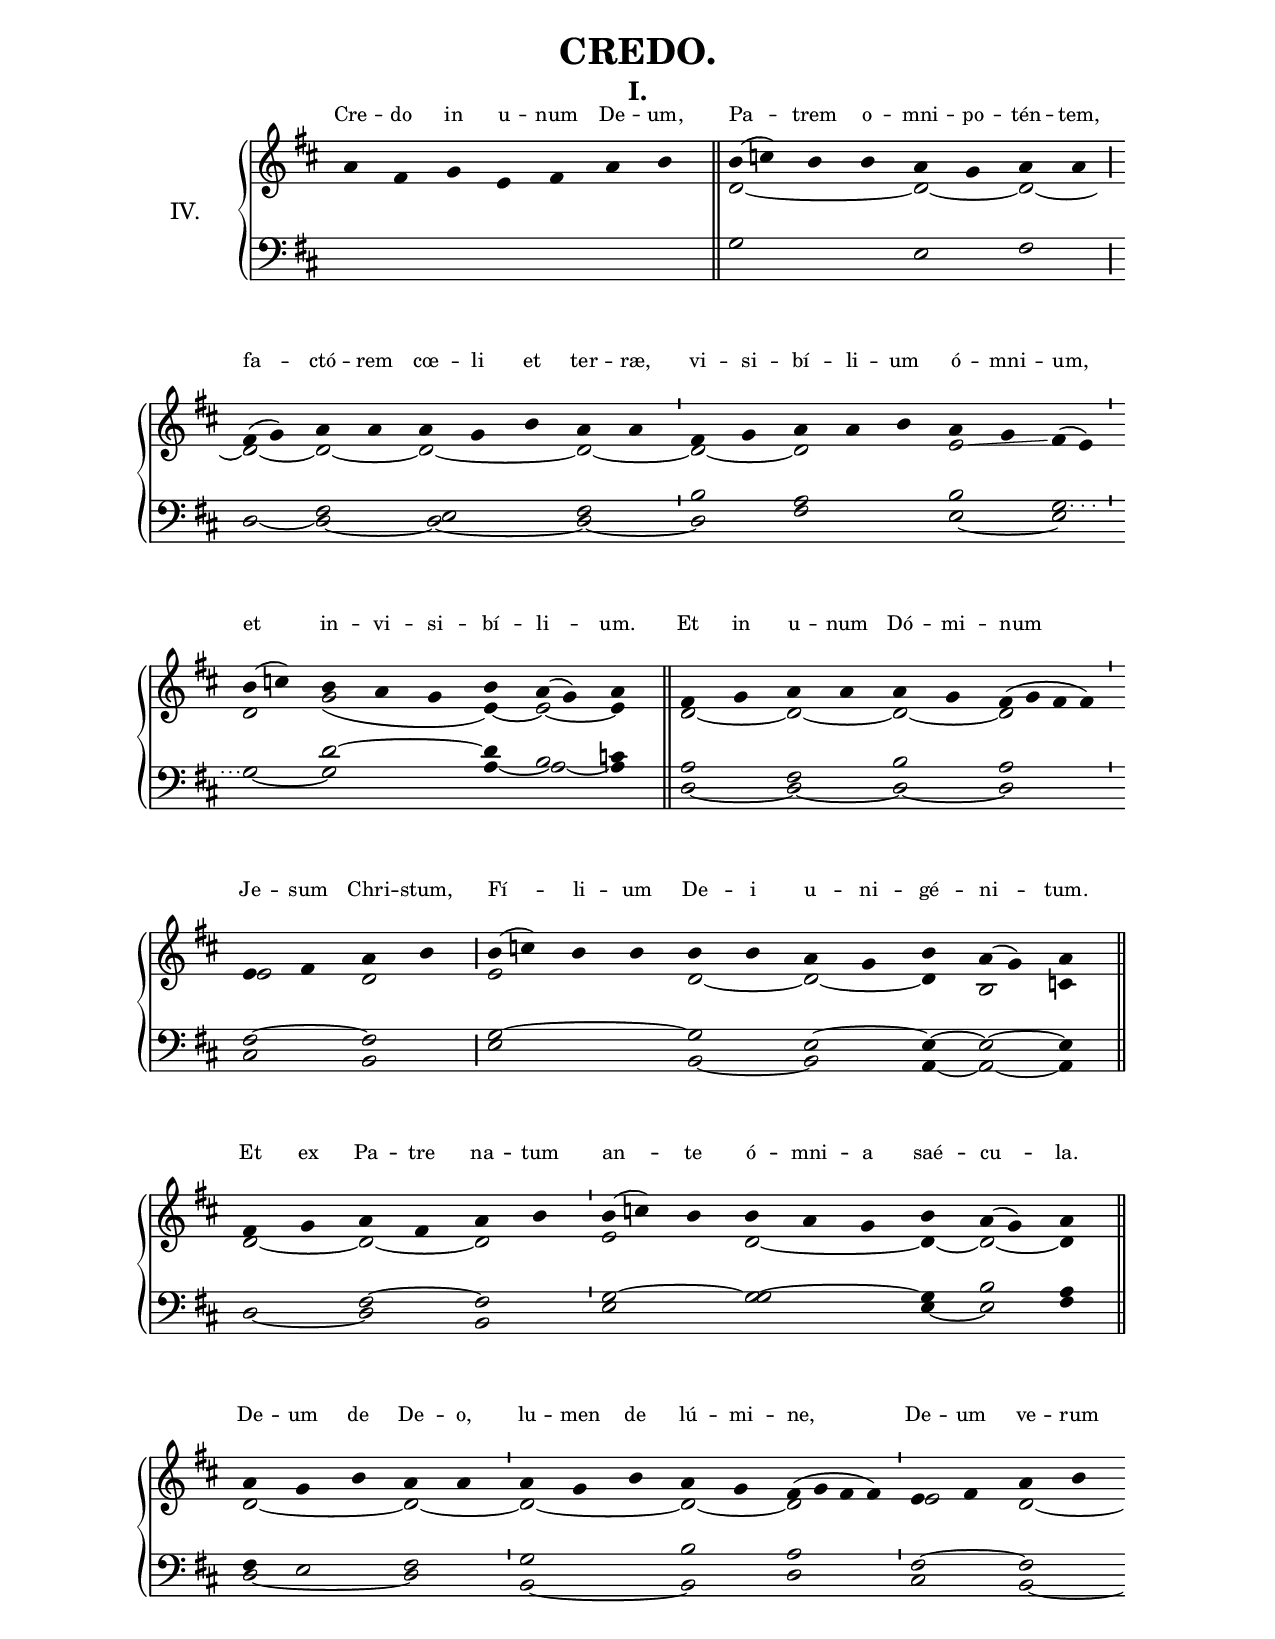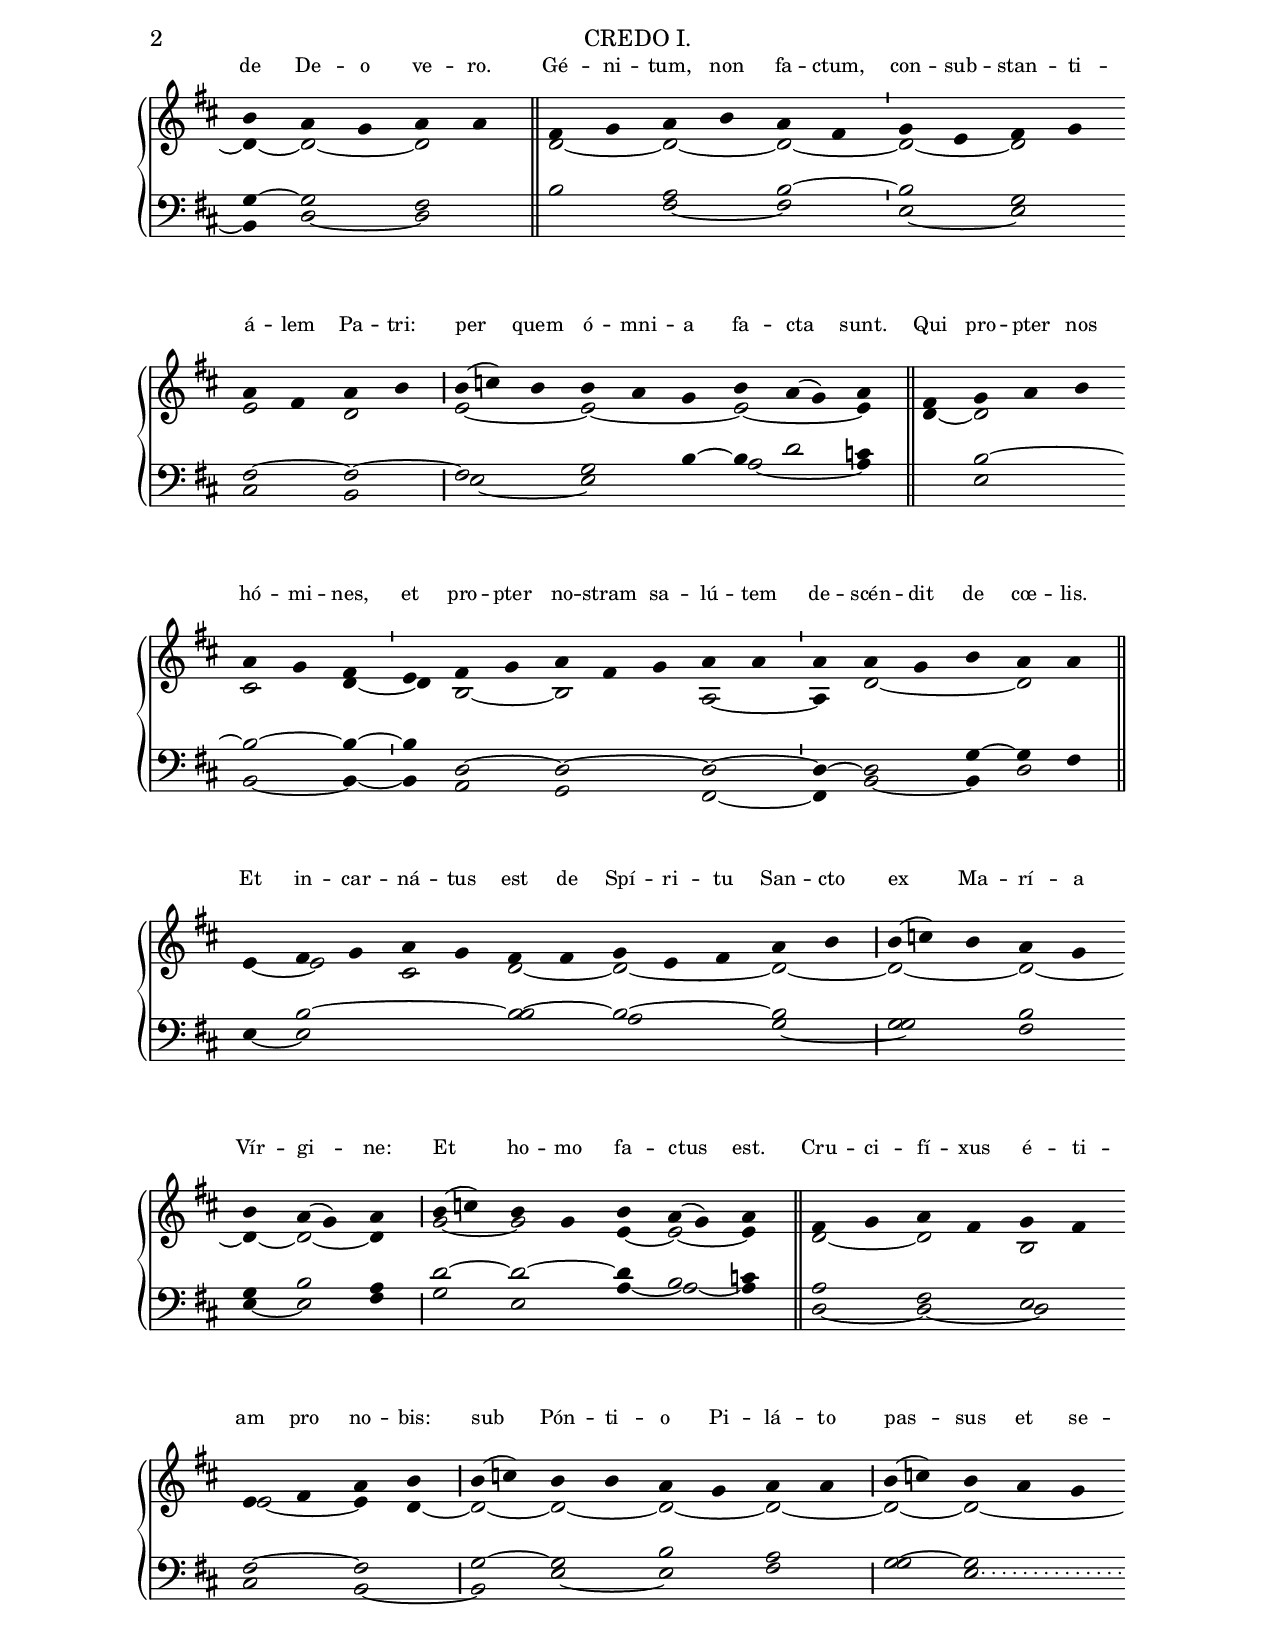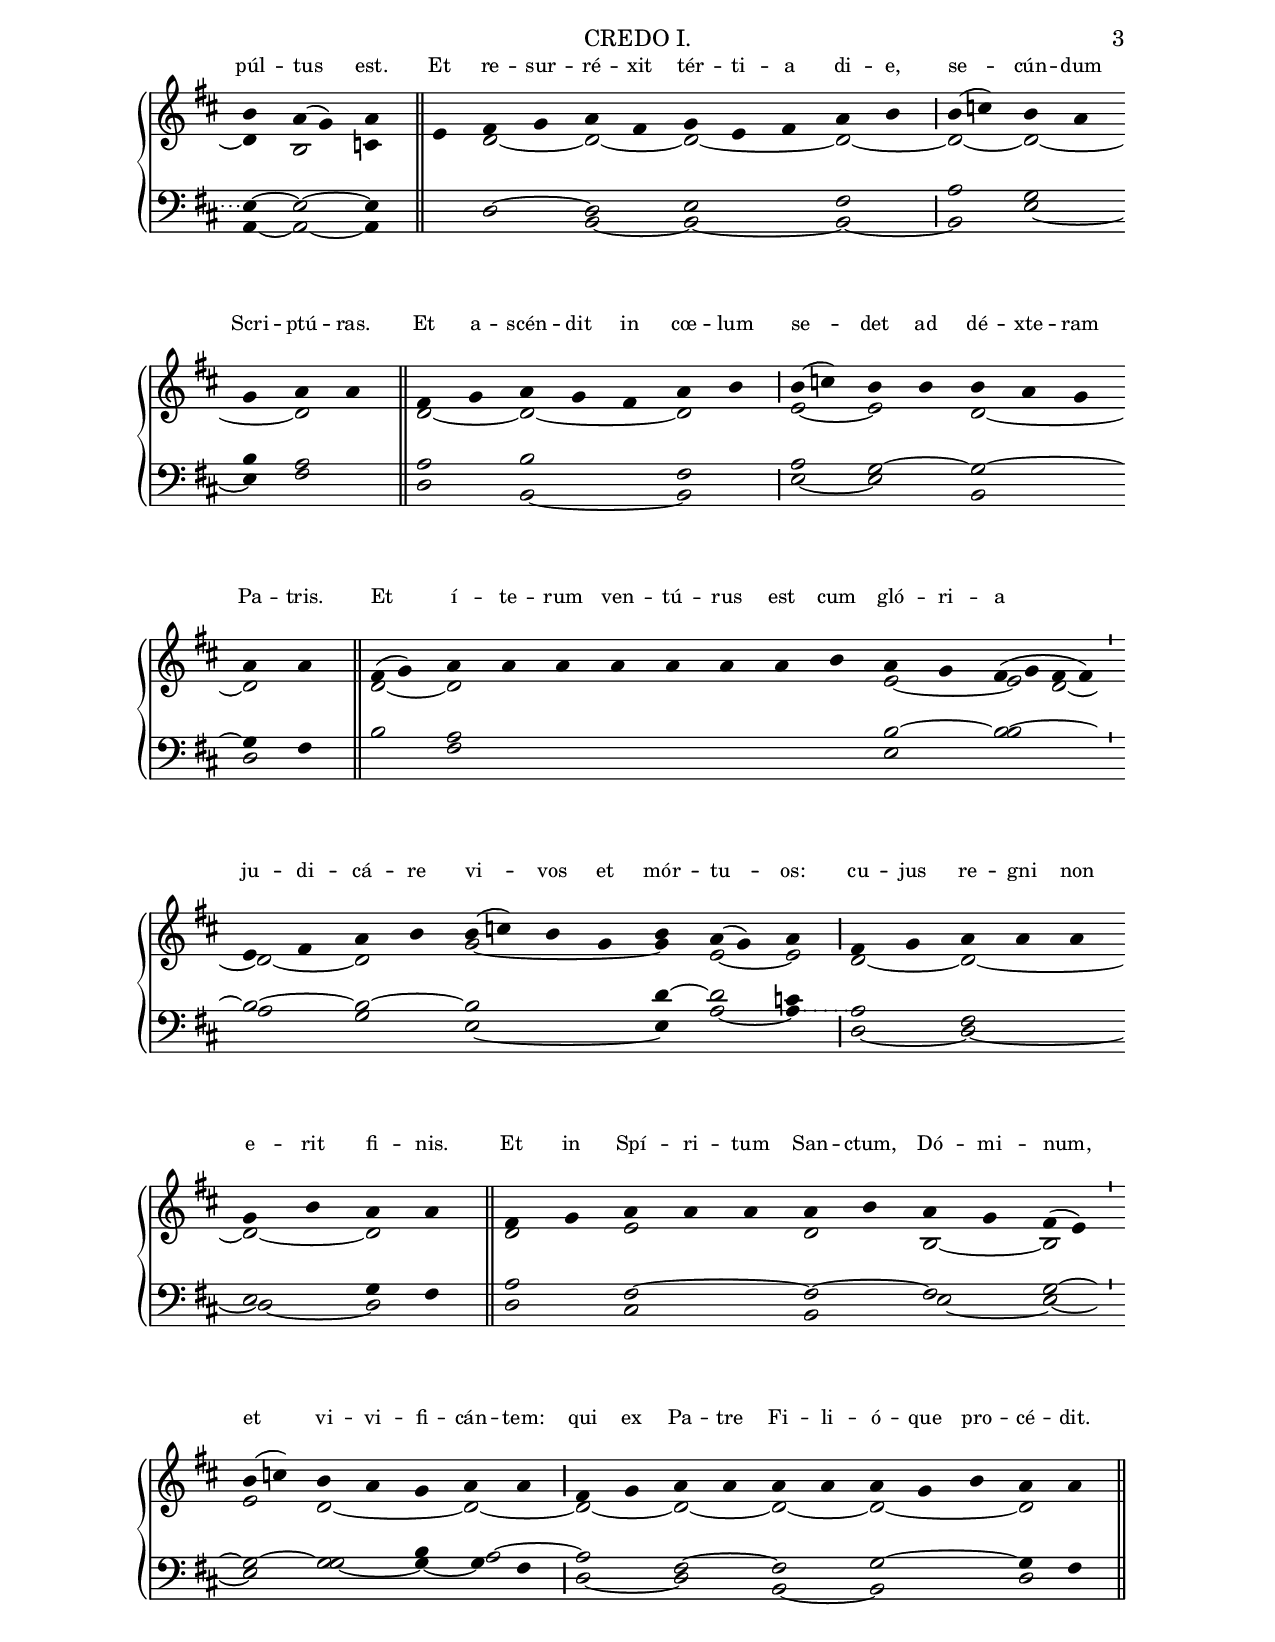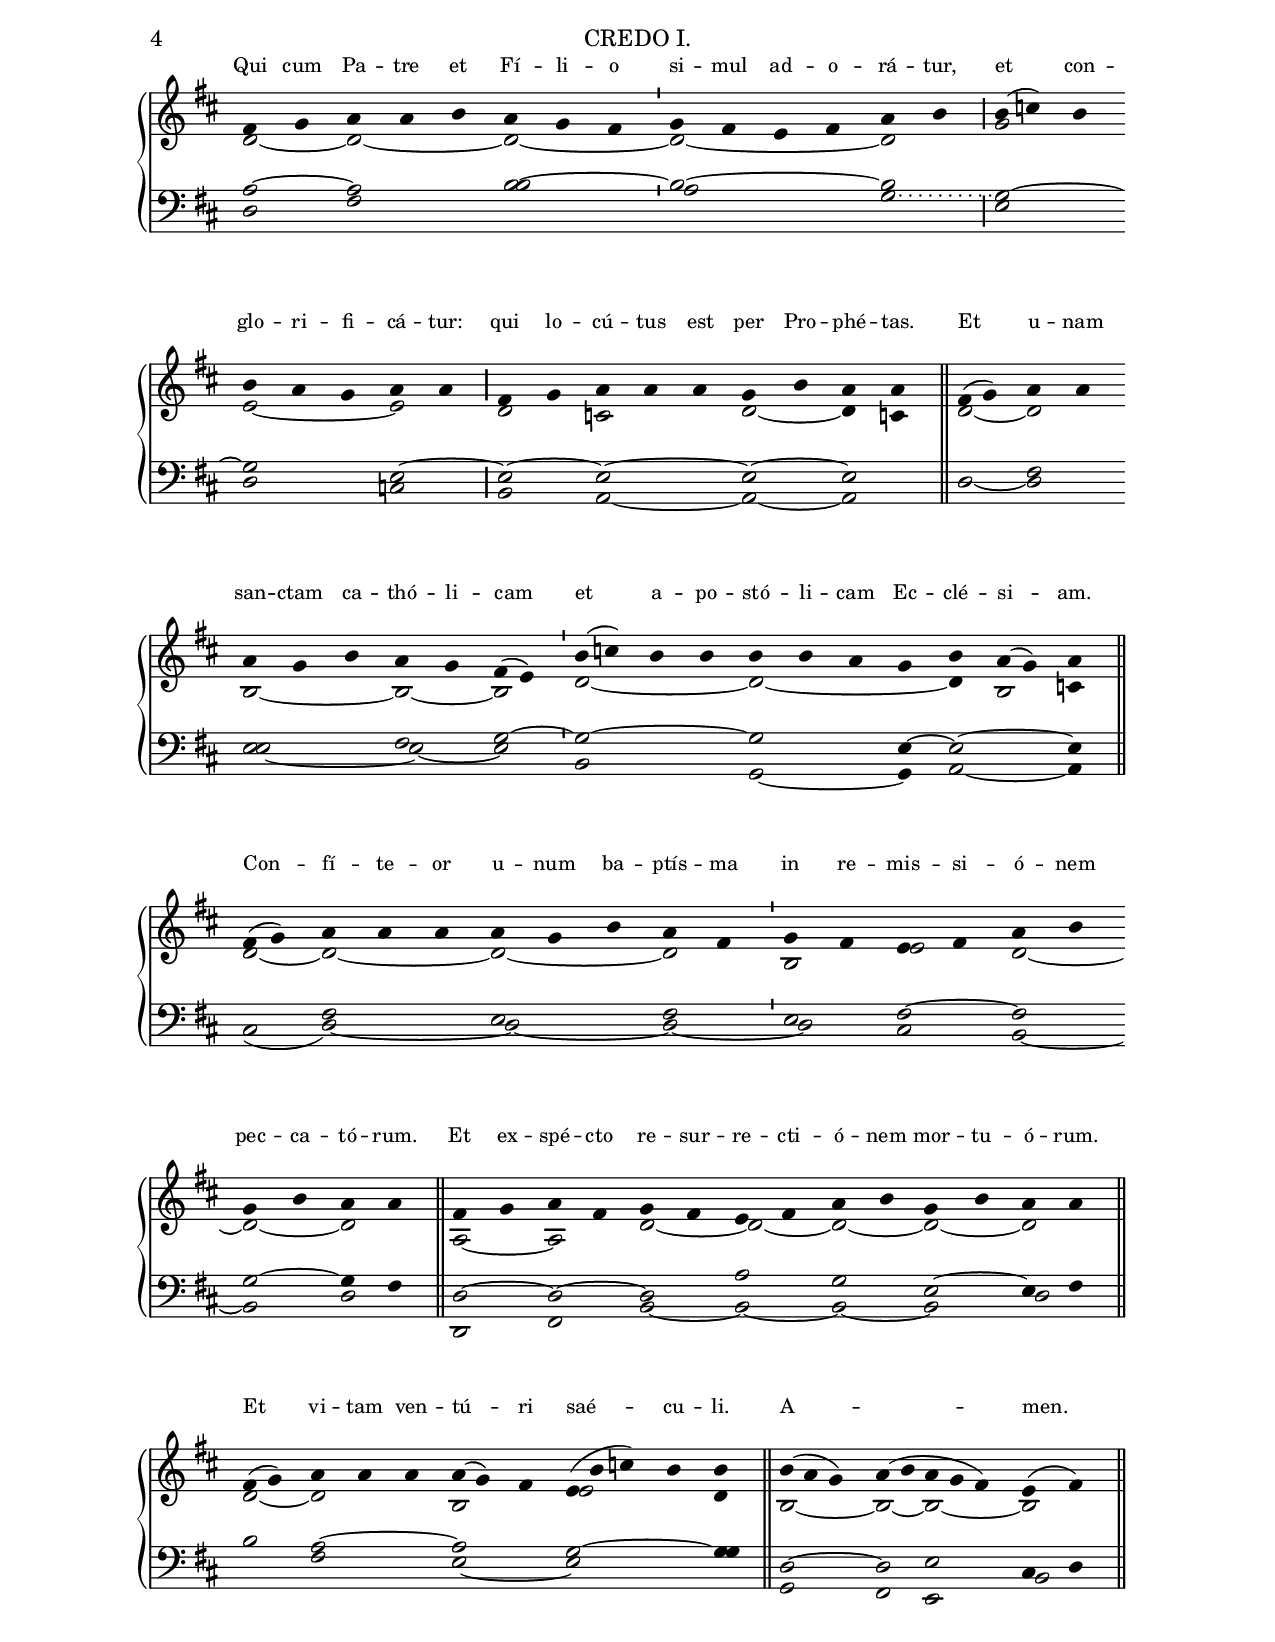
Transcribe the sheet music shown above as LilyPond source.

\version  "2.18.0"
\language "english"
%
% Styles shared by all Nova Organi Harmonia scores
%
\version  "2.18.0"

%
% Chant division marks
%
quarterBar = {
  \once \override BreathingSign.stencil = #ly:breathing-sign::divisio-minima
  \once \override BreathingSign.thickness = #2.0
  \once \override BreathingSign.minimum-X-extent = #'(-1.0 . 0.0)
  \once \override BreathingSign.minimum-Y-extent = #'(-2.5 . 2.5)

  \breathe
}

halfBar = {
  \once \override BreathingSign.stencil = #ly:breathing-sign::divisio-maior
  \once \override BreathingSign.thickness = #2.0
  \once \override BreathingSign.Y-offset = #0
  \once \override BreathingSign.minimum-X-extent = #'(-1.0 . 0.0)
  \once \override BreathingSign.minimum-Y-extent = #'(-2.5 . 2.5)

  \breathe
}

%
% Voice leading lines are drawn as dotted glissandi
%
voiceLineStyle = {
  \override Glissando #'style = #'dotted-line
  \override Glissando #'thickness = #2.0
  \override NoteColumn #'force-hshift = #0
  \override NoteHead #'transparent = ##t
}

voiceLine =
#(define-music-function
  (parser location staffA staffB noteA noteB)
  (string? string? ly:music? ly:music?)
  #{
    \change Staff = #staffA <>\glissando #noteA
    \change Staff = #staffB #noteB
  #})

allowVoiceLineBreak = {
  \once \override Glissando.breakable = ##t
  \once \override Glissando.after-line-breaking = ##t
}

offsetVoiceLineY = { \once \overrideProperty Glissando.Y-offset #0.2 }

%
% Functions to create groups of notes, connected with a slur
%

% Group of two notes (duration: quarter note)
ga =
#(define-music-function
  (parser location pa pb) (ly:pitch? ly:pitch?)
  #{ $pa 16( $pb 16*3) #})

% Group of three notes (duration: dotted quarter note)
gb =
#(define-music-function
  (parser location pa pb pc) (ly:pitch? ly:pitch? ly:pitch?)
  #{ $pa 16( $pb $pc 4)) #})

% Group of four notes (duration: dotted quarter note)
gc =
#(define-music-function
  (parser location pa pb pc pd) (ly:pitch? ly:pitch? ly:pitch? ly:pitch?)
  #{ $pa 16( $pb $pc $pd 16*3)) #})

%
% Additional macros
%
singleBar   = { \bar "|" }
doubleBar   = { \bar "||" }
forceBreak  = { \bar "" \break }
shiftRight  = { \once \override NoteColumn #'force-hshift = #0.9 }
shiftRightB = { \once \override NoteColumn #'force-hshift = #1.6 }

%
% Default layout
%
\layout {
  indent = 1.7\cm
  ragged-last = ##f
  \context {
    \Staff
    \remove "Time_signature_engraver"
    \omit Flag
    \omit Stem
    \accidentalStyle forget
  }
  \context {
    \Lyrics
    \with { alignAboveContext = "up" }
    \override VerticalAxisGroup.nonstaff-relatedstaff-spacing #'minimum-distance = #4
    \override LyricText #'font-size = #-1
  }
}

%
% Default paper
%
\paper {
  #(set-paper-size "letter")
  line-width = 6.5\in
}


global = {
  \key d \major
  \cadenzaOn
}

chantText = \lyricmode {
  Cre -- do in u -- num De -- um, Pa -- trem o -- mni -- po -- tén -- tem,
  fa -- ctó -- rem cœ -- li et ter -- ræ, vi -- si -- bí -- li -- um ó -- mni -- um,
  et in -- vi -- si -- bí -- li -- um. Et in u -- num Dó -- mi -- num
  Je -- sum Chri -- stum, Fí -- li -- um De -- i u -- ni -- gé -- ni -- tum.
  Et ex Pa -- tre na -- tum an -- te ó -- mni -- a saé -- cu -- la.
  De -- um de De -- o, lu -- men de lú -- mi -- ne, De -- um ve -- rum de
  De -- o ve -- ro. Gé -- ni -- tum, non fa -- ctum, con -- sub -- stan -- ti -- á -- lem Pa -- tri:
  per quem ó -- mni -- a fa -- cta sunt. Qui pro -- pter nos hó -- mi -- nes,
  et pro -- pter no -- stram sa -- lú -- tem de -- scén -- dit de cœ -- lis.
  Et in -- car -- ná -- tus est de Spí -- ri -- tu San -- cto ex Ma -- rí -- a
  Vír -- gi -- ne: Et ho -- mo fa -- ctus est. Cru -- ci -- fí -- xus é -- ti -- am pro
  no -- bis: sub Pón -- ti -- o Pi -- lá -- to pas -- sus et se -- púl -- tus est.
  Et re -- sur -- ré -- xit tér -- ti -- a di -- e, se -- cún -- dum Scri -- ptú -- ras.
  Et a -- scén -- dit in cœ -- lum se -- det ad dé -- xte -- ram Pa -- tris.
  Et í -- te -- rum ven -- tú -- rus est cum gló -- ri -- a ju -- di -- cá -- re
  vi -- vos et mór -- tu -- os: cu -- jus re -- gni non e -- rit fi -- nis.
  Et in Spí -- ri -- tum San -- ctum, Dó -- mi -- num, et vi -- vi -- fi -- cán -- tem:
  qui ex Pa -- tre Fi -- li -- ó -- que pro -- cé -- dit. Qui cum Pa -- tre et
  Fí -- li -- o si -- mul ad -- o -- rá -- tur, et con -- glo -- ri -- fi -- cá -- tur:
  qui lo -- cú -- tus est per Pro -- phé -- tas. Et u -- nam san -- ctam
  ca -- thó -- li -- cam et a -- po -- stó -- li -- cam Ec -- clé -- si -- am.
  Con -- fí -- te -- or u -- num ba -- ptís -- ma in re -- mis -- si -- ó -- nem pec -- ca --
  tó -- rum. Et ex -- spé -- cto re -- sur -- re -- cti -- ó -- nem mor -- tu -- ó -- rum.
  Et vi -- tam ven -- tú -- ri saé -- cu -- li. A -- _ men.
}

chantMusic = \relative c' {
  %Measure 1
  a'4 fs g e fs a b \doubleBar

  %2
  b16( c16*3) b4 b a g a a \halfBar \forceBreak
  fs16( g16*3) a4 a a g b a a \quarterBar
  fs g a a b a g fs16( e16*3) \quarterBar \forceBreak
  b'16( c16*3) b4 a g b a16( g16*3) a4 \doubleBar

  %3
  fs4 g a a a g fs16( g fs fs) \quarterBar \forceBreak
  e4 fs a b \halfBar
  b16( c16*3) b4 b b b a g b a16( g16*3) a4 \doubleBar \break

  %4
  fs4 g a fs a b \quarterBar
  b16( c16*3) b4 b a g b a16( g16*3) a4 \doubleBar \break

  %5
  a4 g b a a \quarterBar
  a g b a g fs16( g fs fs) \quarterBar
  e4 fs a b \forceBreak
  b a g a a \doubleBar

  %6
  fs4 g a b a fs \quarterBar
  g e fs g \forceBreak
  a fs a b \halfBar
  b16( c16*3) b4 b a g b a16( g16*3) a4 \doubleBar

  %7
  fs4 g a b \forceBreak
  a g fs \quarterBar
  e fs g a fs g a a \quarterBar
  a a g b a a \doubleBar \break

  %8
  e4 fs g a g fs fs g e fs a b \halfBar
  b16( c16*3) b4 a g \forceBreak
  b a16( g16*3) a4 \halfBar
  b16( c16*3) b4 g b a16( g16*3) a4 \doubleBar

  %9
  fs4 g a fs g fs \forceBreak
  e fs a b \halfBar
  b16( c16*3) b4 b a g a a \halfBar
  b16( c16*3) b4 a g \forceBreak
  b a16( g16*3) a4 \doubleBar

  %10
  e4 fs g a fs g e fs a b \halfBar
  b16( c16*3) b4 a \forceBreak
  g a a \doubleBar

  %11
  fs4 g a g fs a b \halfBar
  b16( c16*3) b4 b b a g \forceBreak
  a a \doubleBar

  %12
  fs16( g16*3) a4 a a a a a a b a g fs16( g fs fs) \quarterBar \forceBreak
  e4 fs a b b16( c16*3) b4 g b a16( g16*3) a4 \halfBar
  fs g a a a \forceBreak
  g b a a \doubleBar

  %13
  fs4 g a a a a b a g fs16( e16*3) \quarterBar \forceBreak
  b'16( c16*3) b4 a g a a \halfBar
  fs g a a a a a g b a a \doubleBar \break

  %14
  fs4 g a a b a g fs \quarterBar
  g fs e fs a b \halfBar
  b16( c16*3) b4 \forceBreak
  b a g a a \halfBar
  fs g a a a g b a a \doubleBar

  %15
  fs16( g16*3) a4 a \forceBreak
  a g b a g fs16( e16*3) \quarterBar
  b'16( c16*3) b4 b b b a g b a16( g16*3) a4 \doubleBar

  %16
  fs16( g16*3) a4 a a a g b a fs \quarterBar
  g fs e fs a b \forceBreak
  g b a a \doubleBar

  %17
  fs g a fs g fs e fs a b g b a a \doubleBar \break

  %18
  fs16( g16*3) a4 a a a16( g16*3) fs4 e16( b' c4) b b \doubleBar

  %19
  b16( a g4) a16( b a g fs4) e( fs) \doubleBar
}

altoMusic = \relative c' {
  %1
  s2*3 s4

  %2
  d2*3/2~ d2~ d~
  d2*1/2~ d2~ d2*3/2~ d2~
  d~ d2*3/2 e2 \glissando fs4
  d2*1/2 g2*3/2( e4)~ e2*1/2~ e4

  %3
  d2~ d~ d~ d2*1/2
  e2 d
  e2*3/2 d2~ d~ d4 b2*1/2 c4

  %4
  d2~ d~ d
  e d2*3/2~ d4~ d2*1/2~ d4

  %5
  d2*3/2~ d2~ d2*3/2~ d2~ d2*1/2
  e2 d2~ d4~ d2~ d

  %6
  d2~ d~ d~ d~ d e d
  e~ e2*3/2~ e2~ e4

  %7
  d4~ d2*3/2 cs2 d4~
  d b2~ b2*3/2 a2~
  a4 d2*3/2~ d2

  %8
  e4~ e2 cs d~ d2*3/2~ d2~
  d~ d~ d4~ d2*1/2~ d4
  g2*1/2~ g2 e4~ e2*1/2~ e4

  %9
  d2~ d b e~ e4 d~
  d2*1/2~ d2~ d~ d~
  d2*1/2~ d2*3/2~ d4 b2*1/2 c4

  %10
  s4 d2~ d~ d2*3/2~ d2~
  d2*1/2~ d2~ \set tieWaitForNote = ##t
  s4 d2       \set tieWaitForNote = ##f

  %11
  d2~ d2*3/2~ d2
  e2*1/2~ e2 d2*3/2~ d2

  %12
  d2*1/2~ d2*4 e2~ e2*1/4 d~
  d2~ d g2*3/2~ g4 e2*1/2~ e
  d2~ d2*3/2~ d2~ d

  %13
  d2 e2*3/2 d2 b2~ b2*1/2
  e2*1/2 d2*3/2~ d2~
  d~ d~ d~ d2*3/2~ d2

  %14
  d2~ d2*3/2~ d~
  d2*2~ d2
  g e2*3/2~ e2
  d2 c2*3/2 d2~ d4 c

  %15
  d2*1/2~ d2 b2*3/2~ b2~ b2*1/2
  d2*3/2~ d2*2~ d4 b2*1/2 c4

  %16
  d2*1/2~ d2*3/2~ d~ d2
  b e d~ d~ d

  %17
  a2~ a d~ d~ d~ d~ d

  %18
  d2*1/2~ d2*3/2 b2 e2*5/4 d4

  %19
  b2*3/4~ b2*1/4~ b2*3/4~ b2
}

tenorMusic = \relative c' {
  %1
  s2*3 s4

  %2
  g2*3/2 e2 fs \halfBar
  s4 fs2 \shiftRightB e 2*3/2 fs2 \quarterBar
  b a2*3/2 b2 g2*1/2 \quarterBar
  s4 d'2*3/2~ d4 b2*1/2 c4

  %3
  a2 fs b a2*1/2 \quarterBar
  fs2~ fs \halfBar
  g2*3/2~ g2 e~ e4~ e2*1/2~ e4

  %4
  s2 fs~ fs \quarterBar
  g~ g2*3/2~ g4 b2*1/2 a4

  %5
  fs4 e2 fs \quarterBar
  g2*3/2 b2 a2*1/2 \quarterBar
  fs2~ fs g4~ g2 fs

  %6
  b2 a b~ \quarterBar
  b g fs~ fs~ \halfBar
  fs g b4~ b d2*1/2 c4

  %7
  s4 b2*3/2~ b2~ b4~ \quarterBar
  b d,2~ d2*3/2~ d2~ \quarterBar
  d4~ d2 g4~g fs

  %8
  s4 b2*2~ b2~ b2*3/2~ b2 \halfBar
  g2 b g4 b2*1/2 a4 \halfBar
  d2*1/2~ d2~ d4 b2*1/2 c4

  %9
  a2 fs e fs~ fs \halfBar
  g2*1/2~ g2 b a \halfBar
  g2*1/2~ g2*3/2 e4~ e2*1/2~ e4

  %10
  s4
  d2~ d e2*3/2 fs2 \halfBar
  a2*1/2 g2 b4 a2

  %11
  a2 b2*3/2 fs2 \halfBar
  a2*1/2 g2~ g2*3/2~ g4 fs

  %12
  b2*1/2 a2*4 b2~ b2*1/2~ \quarterBar
  b2~ b~ b2*3/2 d4~ d2*1/2 c4 \halfBar
  a2 fs2*3/2 e2 g4 fs

  %13
  a2 fs2*3/2~ fs2~ fs g2*1/2~ \quarterBar
  g~ g2 b4 \shiftRightB a2~ \halfBar
  a fs~ fs g2*3/2~ g4 fs

  %14
  a2~ a2*3/2 b~ \quarterBar
  b2*2~ b2 \halfBar
  g2~ g2*3/2 e2~ \halfBar
  e~ e2*3/2~ e2~ e

  %15
  s4 fs2 e2*3/2 fs2 g2*1/2~ \quarterBar
  g2*3/2~ g e4~ e2~ e4

  %16
  s4 fs2*3/2 e fs2 \quarterBar
  e fs~fs g~ g4 fs

  %17
  d2~ d~ d a' g e~ e4 fs

  %18
  b2*1/2 a2*3/2~ a2 g2*5/4~ g4

  %19
  d2*3/4~ d2*1/4 e2*3/4 cs4 d
}

bassMusic = \relative c {
  %1
  s2*3 s4

  %2
  s4 s2*3
  d2*1/2~ d2~ d2*3/2~ d2~
  d fs2*3/2 e2~ e2*1/2
  g2*1/2~ g2*3/2 a4~ a2*1/2~ a4

  %3
  d,2~ d~ d~ d2*1/2
  cs2 b
  e2*3/2 b2~ b a4~ a2*1/2~ a4

  %4
  d2~ d b
  e \shiftRight g2*3/2 e4~ e2*1/2 fs4

  %5
  d2*3/2~ d2
  b2*3/2~ b2 d2*1/2
  cs2 b~ b4 d2~ d

  %6
  s2 fs~ fs
  e~ e cs b
  e~ e2*3/2 a2~ a4

  %7
  s4 e2*3/2 b2~ b4~
  b a2 g2*3/2 fs2~
  fs4 b2~ b4 d2

  %8
  e4~ e2*2 \shiftRight b'2 a2*3/2 g2~
  \shiftRight g fs e4~ e2*1/2 fs4
  g2*1/2 e2 a4~ a2*1/2~ a4

  %9
  d,2~ d~ d cs b~
  b2*1/2 e2~ e fs
  \shiftRight g2*1/2 e2*3/2 a,4~ a2*1/2~ a4

  %10
  s4 s2 b~ b2*3/2~ b2~
  b2*1/2 e2~ e4 fs2

  %11
  d2 b2*3/2~ b2
  e2*1/2~ e2 b2*3/2 d2

  %12
  s4 fs2*4 e2 \shiftRight b'2*1/2
  a2 g e2*3/2~ e4 a2*1/2~ a4
  d,2~ d2*3/2~ d2~ d

  %13
  d2 cs2*3/2 b2 e~ e2*1/2~
  e \shiftRight g2~ g4~ g fs
  d2~ d b~ b2*3/2 d2

  %14
  d2 fs2*3/2 \shiftRight b
  a2*2 g2
  e d2*3/2 c2
  b a2*3/2~ a2~ a

  %15
  d2*1/2~ d2 \shiftRight e2*3/2~ e2~ e2*1/2
  b2*3/2 g~ g4 a2~ a4

  %16
  cs2*1/2( d2*3/2)~ d~ d2~
  d cs b~ b d

  %17
  d,2 fs b~ b~ b~ b d

  %18
  s4 fs2*3/2 e2~ e2*5/4 \shiftRight g4

  %19
  g,2*3/4 fs2*1/4 e2*3/4 b'2
}

voiceLines = \relative c' {
  \voiceLineStyle

  %2
  s2*14 s4
  \allowVoiceLineBreak
  \voiceLine "down" "down" g2*1/2 g

  %9
  s2*73 s4
  \allowVoiceLineBreak
  \voiceLine "down" "down" e2*3/2 e4

  %12
  s2*27
  \offsetVoiceLineY
  \voiceLine "down" "down" a4 a2

  %14
  s2*23
  \voiceLine "down" "down" g2 g4
}

\paper {
  oddHeaderMarkup = \markup \fill-line {
    \line {}
    \center-column {
      \on-the-fly #first-page     " "
      \on-the-fly #not-first-page "CREDO I."
    }
    \line { \on-the-fly #print-page-number-check-first \fromproperty #'page:page-number-string }
  }
  evenHeaderMarkup = \markup \fill-line {
    \line { \on-the-fly #print-page-number-check-first \fromproperty #'page:page-number-string }
    \center-column { "CREDO I." }
    \line {}
  }
}

\header {
  title = "CREDO."
  subtitle = "I."
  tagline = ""
}

\score {
  \new GrandStaff <<
    \set GrandStaff.instrumentName = "IV."

    \new Staff = up <<
      \new Voice = "chant" {
        \voiceOne \global \chantMusic
      }
      \new Voice {
        \voiceTwo \global \altoMusic
      }
    >>

    \new Staff = down <<
      \clef bass
      \new Voice {
        \voiceOne \global \tenorMusic
      }
      \new Voice {
        \voiceTwo \global \bassMusic
      }
      \new Voice {
        \voiceThree \global \voiceLines
      }
    >>

    \new Lyrics \lyricsto chant \chantText
  >>
}
